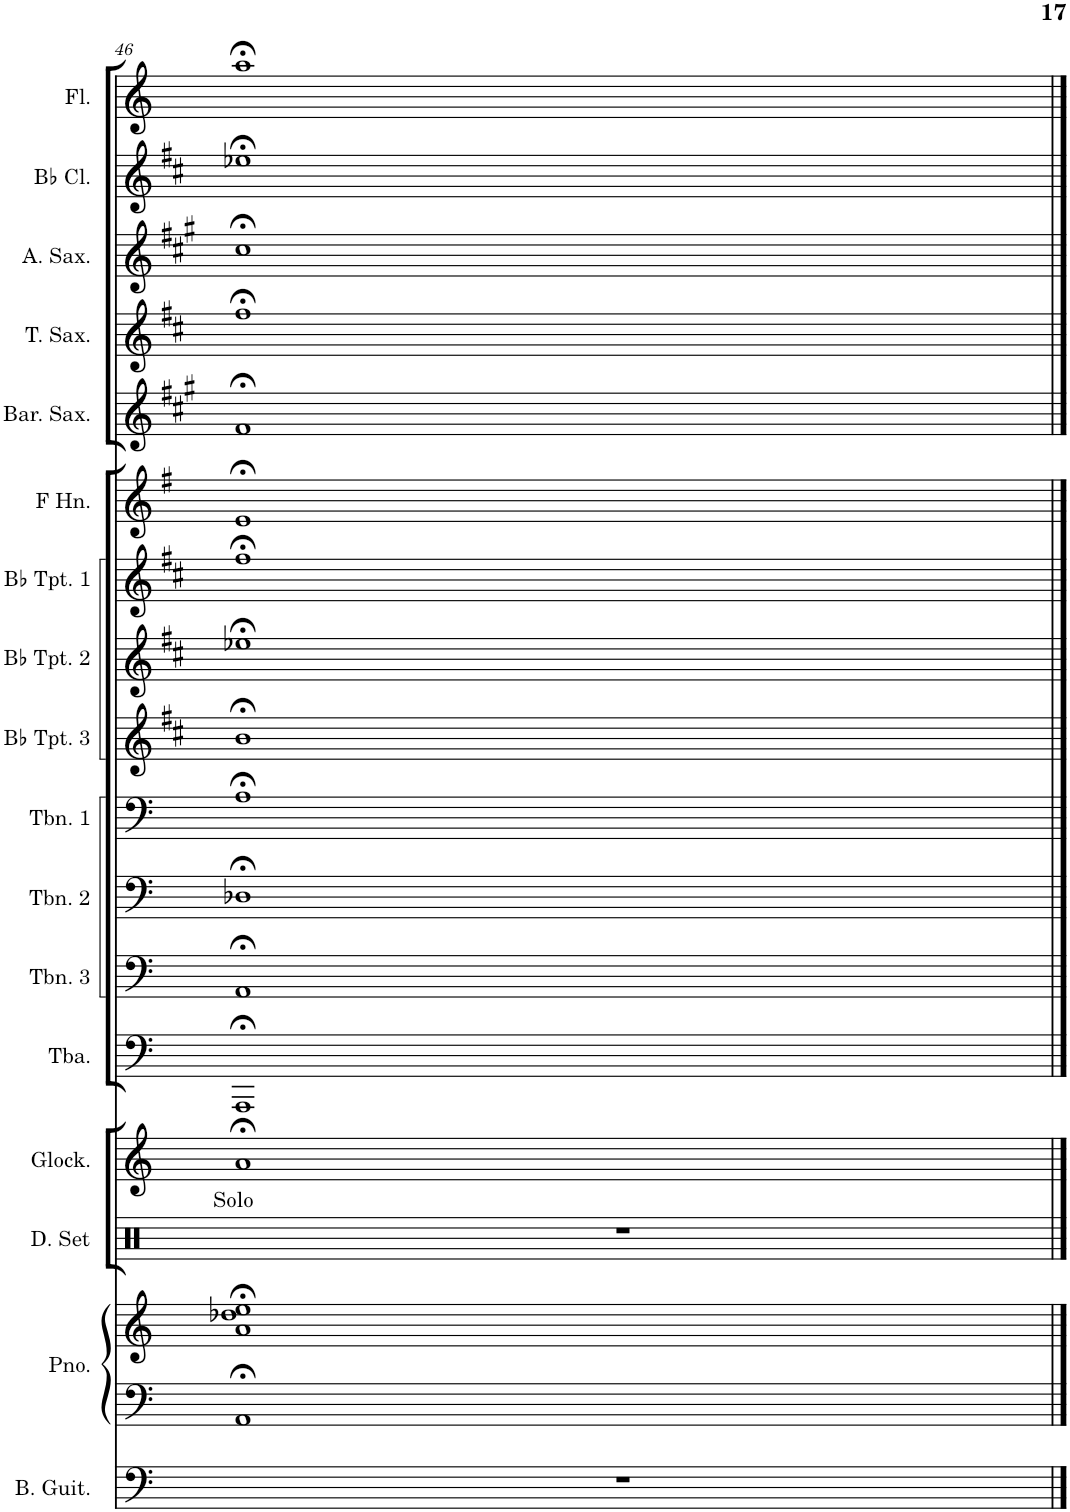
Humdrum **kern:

**kern	**kern	**kern	**kern	**kern	**kern	**kern	**kern	**kern	**kern	**kern	**kern	**kern	**kern	**kern	**kern	**kern	**kern
*part17	*part16	*part16	*part15	*part14	*part13	*part12	*part11	*part10	*part9	*part8	*part7	*part6	*part5	*part4	*part3	*part2	*part1
*staff18	*staff17	*staff16	*staff15	*staff14	*staff13	*staff12	*staff11	*staff10	*staff9	*staff8	*staff7	*staff6	*staff5	*staff4	*staff3	*staff2	*staff1
*I"Bass Guitar	*I"Piano	*	*I"Drumset	*I"Glockenspiel	*I"Tuba	*I"Trombone 3	*I"Trombone 2	*I"Trombone 1	*I"Bb Trumpet 3	*I"Bb Trumpet 2	*I"Bb Trumpet 1	*I"Horn in F	*I"Baritone Saxophone	*I"Tenor Saxophone	*I"Alto Saxophone	*I"Bb Clarinet	*I"Flute
*I'B. Guit.	*I'Pno.	*	*I'D. Set	*I'Glock.	*I'Tba.	*I'Tbn. 3	*I'Tbn. 2	*I'Tbn. 1	*I'Bb Tpt. 3	*I'Bb Tpt. 2	*I'Bb Tpt. 1	*	*I'Bar. Sax.	*I'T. Sax.	*I'A. Sax.	*I'Bb Cl.	*I'Fl.
!!LO:PB:g=z
*clefF4	*clefF4	*clefG2	*clefX	*clefG2	*clefF4	*clefF4	*clefF4	*clefF4	*clefG2	*clefG2	*clefG2	*clefG2	*clefG2	*clefG2	*clefG2	*clefG2	*clefG2
*Trd7c12	*	*	*	*Trd-14c-24	*	*	*	*	*Trd1c2	*Trd1c2	*Trd1c2	*Trd4c7	*Trd12c21	*Trd8c14	*Trd5c9	*Trd1c2	*
*k[]	*k[]	*k[]	*k[]	*k[]	*k[]	*k[]	*k[]	*k[]	*k[f#c#]	*k[f#c#]	*k[f#c#]	*k[f#]	*k[f#c#g#]	*k[f#c#]	*k[f#c#g#]	*k[f#c#]	*k[]
*M4/4	*M4/4	*M4/4	*M4/4	*M4/4	*M4/4	*M4/4	*M4/4	*M4/4	*M4/4	*M4/4	*M4/4	*M4/4	*M4/4	*M4/4	*M4/4	*M4/4	*M4/4
=46	=46	=46	=46	=46	=46	=46	=46	=46	=46	=46	=46	=46	=46	=46	=46	=46	=46
!	!	!	!LO:TX:a:t=Solo	!	!	!	!	!	!	!	!	!	!	!	!	!	!
1r	1AA;<	1a;< 1dd-X;< 1ee;<	1r	1a;<	1AAA;<	1AA;<	1D-X;<	1A;<	1b;<	1ee-X;<	1ff#;<	1e;<	1f#;<	1ff#;<	1cc#;<	1ee-X;<	1aa;<
==	==	==	==	==	==	==	==	==	==	==	==	==	==	==	==	==	==
*-	*-	*-	*-	*-	*-	*-	*-	*-	*-	*-	*-	*-	*-	*-	*-	*-	*-
